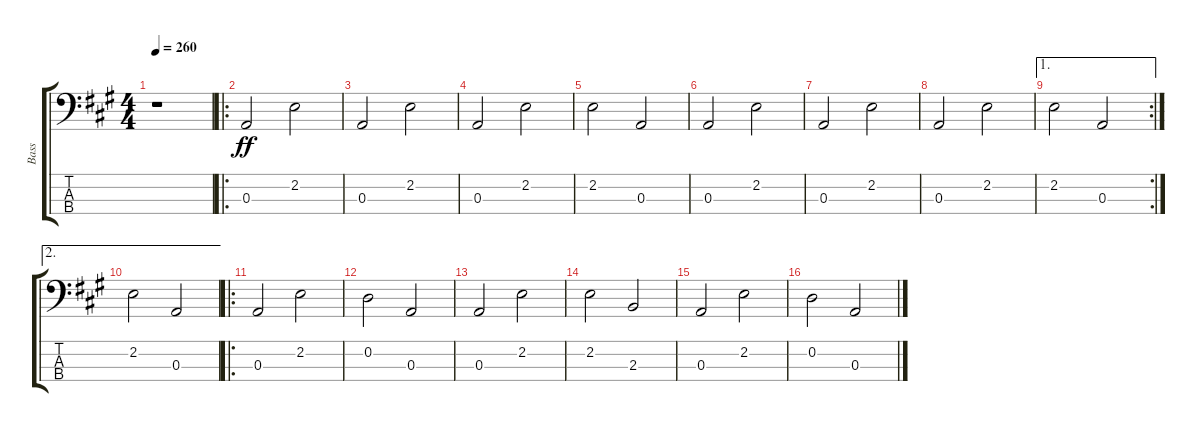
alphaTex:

\track ("Bass" "Bass") {instrument acousticbass}
\staff {score tabs}
\tuning (G2 D2 A1 E1) {hide}
\ts (4 4)
\tempo 260
\clef f4
\ks a
r.1{dy ff instrument acousticbass} |
\ro
0.3.2 2.2.2 |
0.3.2 2.2.2 |
0.3.2 2.2.2 |
2.2.2 0.3.2 |
0.3.2 2.2.2 |
0.3.2 2.2.2 |
0.3.2 2.2.2 |
\ae 1
\rc 2
2.2.2 0.3.2 |
\ae 2
2.2.2 0.3.2 |
\ro
0.3.2 2.2.2 |
0.2.2 0.3.2 |
0.3.2 2.2.2 |
2.2.2 2.3.2 |
0.3.2 2.2.2 |
0.2.2 0.3.2
